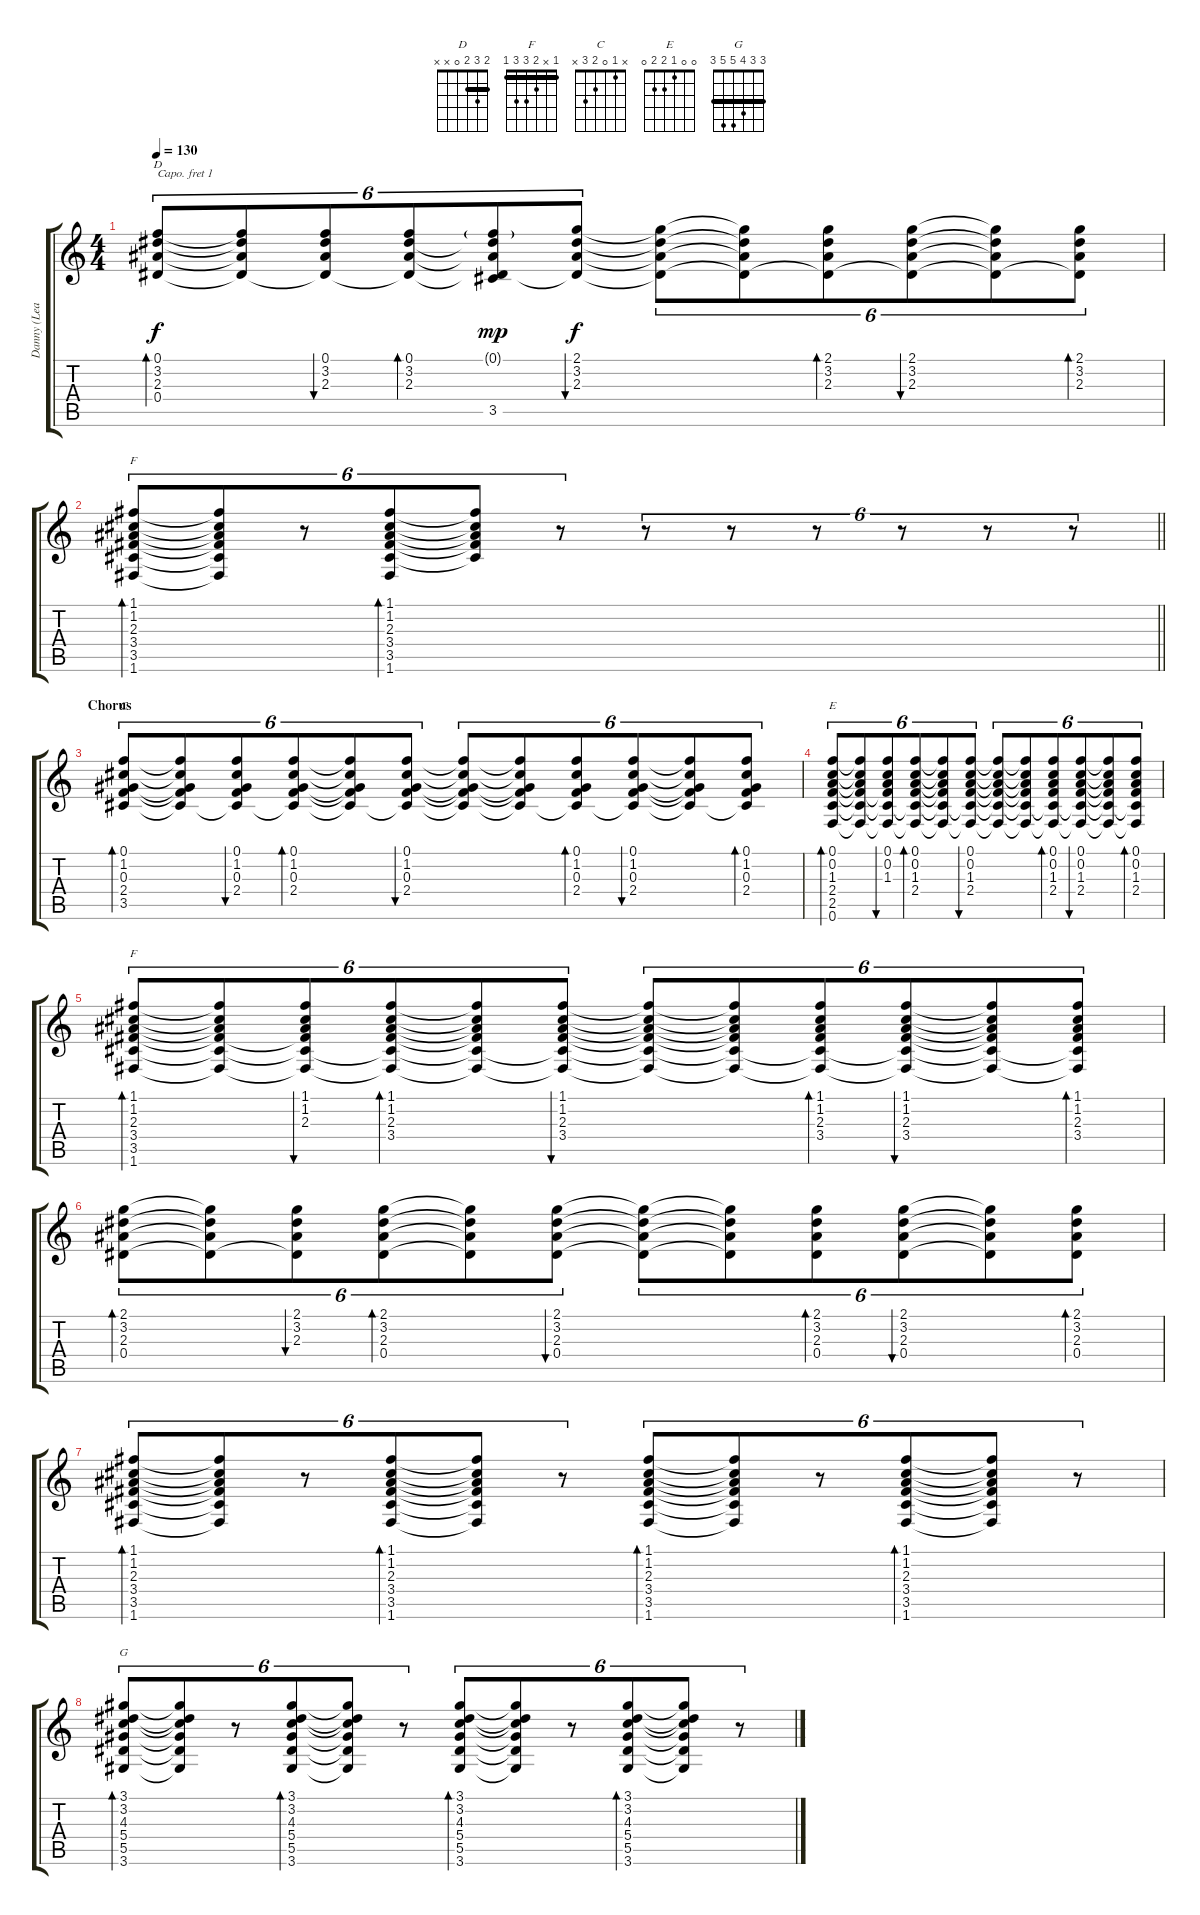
\track ("Danny (Lead Guitar)" "Danny (Lea") {instrument electricguitarclean}
\staff {score tabs}
\capo 1
\tuning (E4 B3 G3 D3 A2 E2) {hide}
\chord ("D" 2 3 2 0 x x) {barre 2}
\chord ("F" 1 1 2 3 3 1) {barre 1}
\chord ("C" x 1 0 2 3 x)
\chord ("E" 0 0 1 2 2 0)
\chord ("F" 1 x 2 3 3 1) {barre 1}
\chord ("G" 3 3 4 5 5 3) {barre 3}
\ts (4 4)
\tempo 130
\clef g2
\ks c
(0.1 3.2 2.3 0.4).8{tu (6 4) bd 30 ch "D" dy f} (0.1{t} 3.2{t} 2.3{t} 0.4{t}).8{tu (6 4)} (0.1 3.2 2.3 0.4{t}).8{tu (6 4) bu 30} (0.1 3.2 2.3 0.4{t}).8{tu (6 4) bd 30} (0.1{g} 3.2{t} 2.3{t} 0.4{t} 3.5{t}).8{tu (6 4) dy mp} (2.1 3.2 2.3 0.4{t}).8{tu (6 4) bu 30 dy f} (2.1{t} 3.2{t} 2.3{t} 0.4{t}).8{tu (6 4)} (2.1{t} 3.2{t} 2.3{t} 0.4{t}).8{tu (6 4)} (2.1 3.2 2.3 0.4{t}).8{tu (6 4) bd 30} (2.1 3.2 2.3 0.4{t}).8{tu (6 4) bu 30} (2.1{t} 3.2{t} 2.3{t} 0.4{t}).8{tu (6 4)} (2.1 3.2 2.3 0.4{t}).8{tu (6 4) bd 30} |
\barLineRight lightlight
(1.1 1.2 2.3 3.4 3.5 1.6).8{tu (6 4) bd 30 ch "F"} (1.1{t} 1.2{t} 2.3{t} 3.4{t} 3.5{t} 1.6{t}).8{tu (6 4)} r.8{tu (6 4)} (1.1 1.2 2.3 3.4 3.5 1.6).8{tu (6 4) bd 30} (1.1{t} 1.2{t} 2.3{t} 3.4{t} 3.5{t}).8{tu (6 4)} r.8{tu (6 4)} r.8{tu (6 4)} r.8{tu (6 4)} r.8{tu (6 4)} r.8{tu (6 4)} r.8{tu (6 4)} r.8{tu (6 4)} |
\section ("" "Chorus")
(0.1 1.2 0.3 2.4 3.5).8{tu (6 4) bd 30 ch "C"} (0.1{t} 1.2{t} 0.3{t} 2.4{t} 3.5{t}).8{tu (6 4)} (0.1 1.2 0.3 2.4 3.5{t}).8{tu (6 4) bu 30} (0.1 1.2 0.3 2.4 3.5{t}).8{tu (6 4) bd 30} (0.1{t} 1.2{t} 0.3{t} 2.4{t} 3.5{t}).8{tu (6 4)} (0.1 1.2 0.3 2.4 3.5{t}).8{tu (6 4) bu 30} (0.1{t} 1.2{t} 0.3{t} 2.4{t} 3.5{t}).8{tu (6 4)} (0.1{t} 1.2{t} 0.3{t} 2.4{t} 3.5{t}).8{tu (6 4)} (0.1 1.2 0.3 2.4 3.5{t}).8{tu (6 4) bd 30} (0.1 1.2 0.3 2.4 3.5{t}).8{tu (6 4) bu 30} (0.1{t} 1.2{t} 0.3{t} 2.4{t} 3.5{t}).8{tu (6 4)} (0.1 1.2 0.3 2.4 3.5{t}).8{tu (6 4) bd 30} |
(0.1 0.2 1.3 2.4 2.5 0.6).8{tu (6 4) bd 30 ch "E"} (0.1{t} 0.2{t} 1.3{t} 2.4{t} 2.5{t} 0.6{t}).8{tu (6 4)} (0.1 0.2 1.3 2.4{t} 2.5{t} 0.6{t}).8{tu (6 4) bu 30} (0.1 0.2 1.3 2.4 2.5{t} 0.6{t}).8{tu (6 4) bd 30} (0.1{t} 0.2{t} 1.3{t} 2.4{t} 2.5{t} 0.6{t}).8{tu (6 4)} (0.1 0.2 1.3 2.4 2.5{t} 0.6{t}).8{tu (6 4) bu 30} (0.1{t} 0.2{t} 1.3{t} 2.4{t} 2.5{t} 0.6{t}).8{tu (6 4)} (0.1{t} 0.2{t} 1.3{t} 2.4{t} 2.5{t} 0.6{t}).8{tu (6 4)} (0.1 0.2 1.3 2.4 2.5{t} 0.6{t}).8{tu (6 4) bd 30} (0.1 0.2 1.3 2.4 2.5{t} 0.6{t}).8{tu (6 4) bu 30} (0.1{t} 0.2{t} 1.3{t} 2.4{t} 2.5{t} 0.6{t}).8{tu (6 4)} (0.1 0.2 1.3 2.4 2.5{t} 0.6{t}).8{tu (6 4) bd 30} |
(1.1 1.2 2.3 3.4 3.5 1.6).8{tu (6 4) bd 30 ch "F"} (1.1{t} 1.2{t} 2.3{t} 3.4{t} 3.5{t} 1.6{t}).8{tu (6 4)} (1.1 1.2 2.3 3.4{t} 3.5{t} 1.6{t}).8{tu (6 4) bu 30} (1.1 1.2 2.3 3.4 3.5{t} 1.6{t}).8{tu (6 4) bd 30} (1.1{t} 1.2{t} 2.3{t} 3.4{t} 3.5{t} 1.6{t}).8{tu (6 4)} (1.1 1.2 2.3 3.4 3.5{t} 1.6{t}).8{tu (6 4) bu 30} (1.1{t} 1.2{t} 2.3{t} 3.4{t} 3.5{t} 1.6{t}).8{tu (6 4)} (1.1{t} 1.2{t} 2.3{t} 3.4{t} 3.5{t} 1.6{t}).8{tu (6 4)} (1.1 1.2 2.3 3.4 3.5{t} 1.6{t}).8{tu (6 4) bd 30} (1.1 1.2 2.3 3.4 3.5{t} 1.6{t}).8{tu (6 4) bu 30} (1.1{t} 1.2{t} 2.3{t} 3.4{t} 3.5{t} 1.6{t}).8{tu (6 4)} (1.1 1.2 2.3 3.4 3.5{t} 1.6{t}).8{tu (6 4) bd 30} |
(2.1 3.2 2.3 0.4).8{tu (6 4) bd 30} (2.1{t} 3.2{t} 2.3{t} 0.4{t}).8{tu (6 4)} (2.1 3.2 2.3 0.4{t}).8{tu (6 4) bu 30} (2.1 3.2 2.3 0.4).8{tu (6 4) bd 30} (2.1{t} 3.2{t} 2.3{t} 0.4{t}).8{tu (6 4)} (2.1 3.2 2.3 0.4).8{tu (6 4) bu 30} (2.1{t} 3.2{t} 2.3{t} 0.4{t}).8{tu (6 4)} (2.1{t} 3.2{t} 2.3{t} 0.4{t}).8{tu (6 4)} (2.1 3.2 2.3 0.4).8{tu (6 4) bd 30} (2.1 3.2 2.3 0.4).8{tu (6 4) bu 30} (2.1{t} 3.2{t} 2.3{t} 0.4{t}).8{tu (6 4)} (2.1 3.2 2.3 0.4).8{tu (6 4) bd 30} |
(1.1 1.2 2.3 3.4 3.5 1.6).8{tu (6 4) bd 30} (1.1{t} 1.2{t} 2.3{t} 3.4{t} 3.5{t} 1.6{t}).8{tu (6 4)} r.8{tu (6 4)} (1.1 1.2 2.3 3.4 3.5 1.6).8{tu (6 4) bd 30} (1.1{t} 1.2{t} 2.3{t} 3.4{t} 3.5{t} 1.6{t}).8{tu (6 4)} r.8{tu (6 4)} (1.1 1.2 2.3 3.4 3.5 1.6).8{tu (6 4) bd 30} (1.1{t} 1.2{t} 2.3{t} 3.4{t} 3.5{t} 1.6{t}).8{tu (6 4)} r.8{tu (6 4)} (1.1 1.2 2.3 3.4 3.5 1.6).8{tu (6 4) bd 30} (1.1{t} 1.2{t} 2.3{t} 3.4{t} 3.5{t} 1.6{t}).8{tu (6 4)} r.8{tu (6 4)} |
(3.1 3.2 4.3 5.4 5.5 3.6).8{tu (6 4) bd 30 ch "G"} (3.1{t} 3.2{t} 4.3{t} 5.4{t} 5.5{t} 3.6{t}).8{tu (6 4)} r.8{tu (6 4)} (3.1 3.2 4.3 5.4 5.5 3.6).8{tu (6 4) bd 30} (3.1{t} 3.2{t} 4.3{t} 5.4{t} 5.5{t} 3.6{t}).8{tu (6 4)} r.8{tu (6 4)} (3.1 3.2 4.3 5.4 5.5 3.6).8{tu (6 4) bd 30} (3.1{t} 3.2{t} 4.3{t} 5.4{t} 5.5{t} 3.6{t}).8{tu (6 4)} r.8{tu (6 4)} (3.1 3.2 4.3 5.4 5.5 3.6).8{tu (6 4) bd 30} (3.1{t} 3.2{t} 4.3{t} 5.4{t} 5.5{t} 3.6{t}).8{tu (6 4)} r.8{tu (6 4)}
